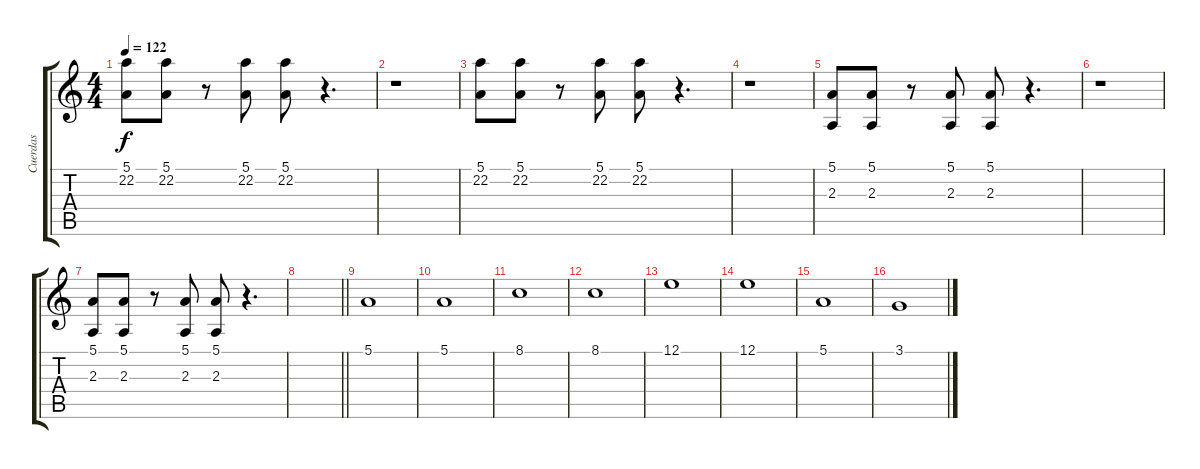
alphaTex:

\track ("Cuerdas" "Cuerdas") {instrument drawbarorgan}
\staff {score tabs}
\tuning (E4 B3 G3 D3 A2 E2) {hide}
\ts (4 4)
\tempo 122
\clef g2
\ks c
(5.1 22.2).8{dy f} (5.1 22.2).8 r.8 (5.1 22.2).8 (5.1 22.2).8 r.4{d} |
r.1 |
(5.1 22.2).8 (5.1 22.2).8 r.8 (5.1 22.2).8 (5.1 22.2).8 r.4{d} |
r.1 |
(5.1 2.3).8 (5.1 2.3).8 r.8 (5.1 2.3).8 (5.1 2.3).8 r.4{d} |
r.1 |
(5.1 2.3).8 (5.1 2.3).8 r.8 (5.1 2.3).8 (5.1 2.3).8 r.4{d} |
\barLineRight lightlight
|
5.1.1 |
5.1.1 |
8.1.1 |
8.1.1 |
12.1.1 |
12.1.1 |
5.1.1 |
3.1.1
